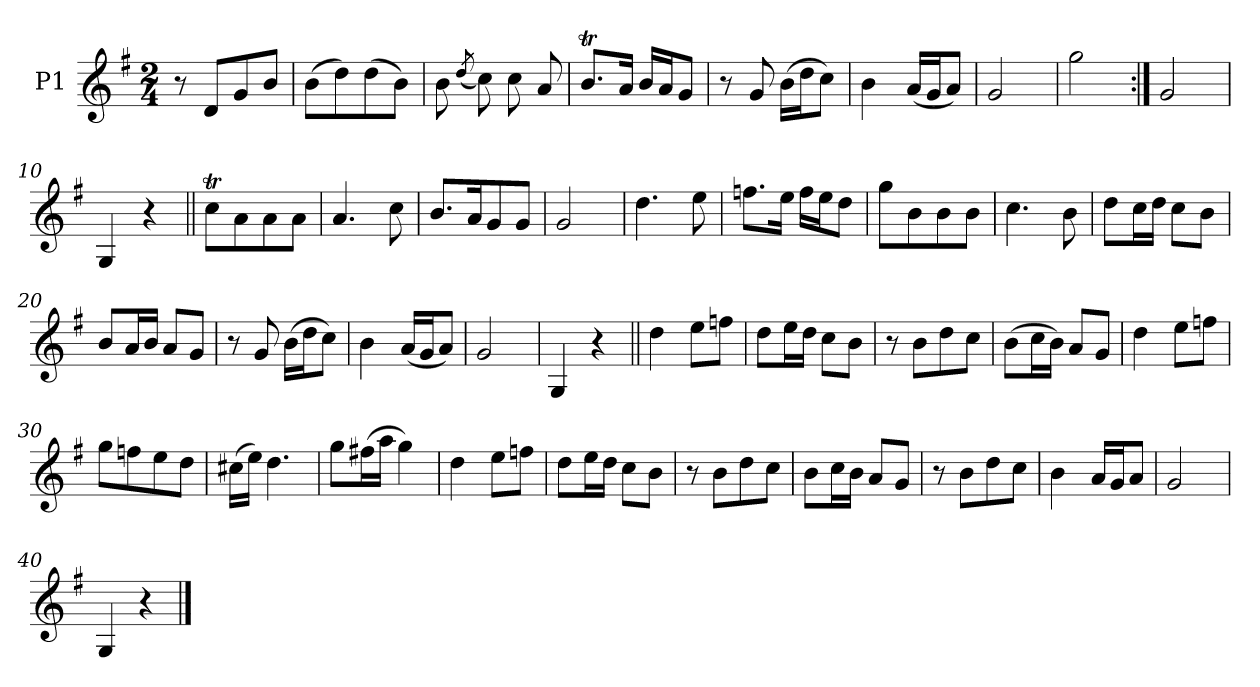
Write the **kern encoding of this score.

**kern
*part1
*staff1
*I"P1
*clefG2
*k[f#]
*G:
*M2/4
=1
8r
8dL
8g
8bJ
=2
(8bL
8dd)
(8dd
8bJ)
=3
8b
(8qdd/
8cc)
8cc
8a
=4
8.btL
16aJk
16bLL
16aJ
8gJ
=5
8r
8g
(16bLL
16ddJ
8ccJ)
=6
4b
(16aLL
16gJ
8aJ)
=7
2g
=8
2gg
=9:|!
2g
=10
4G
4r
=11||
8ccTL
8a
8a
8aJ
=12
4.a
8cc
=13
8.bL
16aK
8g
8gJ
=14
2g
=15
4.dd
8ee
=16
8.ffnL
16eeJk
16ffLL
16eeJ
8ddJ
=17
8ggL
8b
8b
8bJ
=18
4.cc
8b
=19
8ddL
16ccL
16ddJJ
8ccL
8bJ
=20
8bL
16aL
16bJJ
8aL
8gJ
=21
8r
8g
(16bLL
16ddJ
8ccJ)
=22
4b
(16aLL
16gJ
8aJ)
=23
2g
=24
4G
4r
=25||
4dd
8eeL
8ffnJ
=26
8ddL
16eeL
16ddJJ
8ccL
8bJ
=27
8r
8bL
8dd
8ccJ
=28
(8bL
16ccL
16bJJ)
8aL
8gJ
=29
4dd
8eeL
8ffnJ
=30
8ggL
8ffn
8ee
8ddJ
=31
(16cc#XLL
16eeJJ)
4.dd
=32
8ggL
(16ff#XL
16aaJJ
4gg)
=33
4dd
8eeL
8ffnJ
=34
8ddL
16eeL
16ddJJ
8ccL
8bJ
=35
8r
8bL
8dd
8ccJ
=36
8bL
16ccL
16bJJ
8aL
8gJ
=37
8r
8bL
8dd
8ccJ
=38
4b
16aLL
16gJ
8aJ
=39
2g
=40
4G
4r
==
*-
